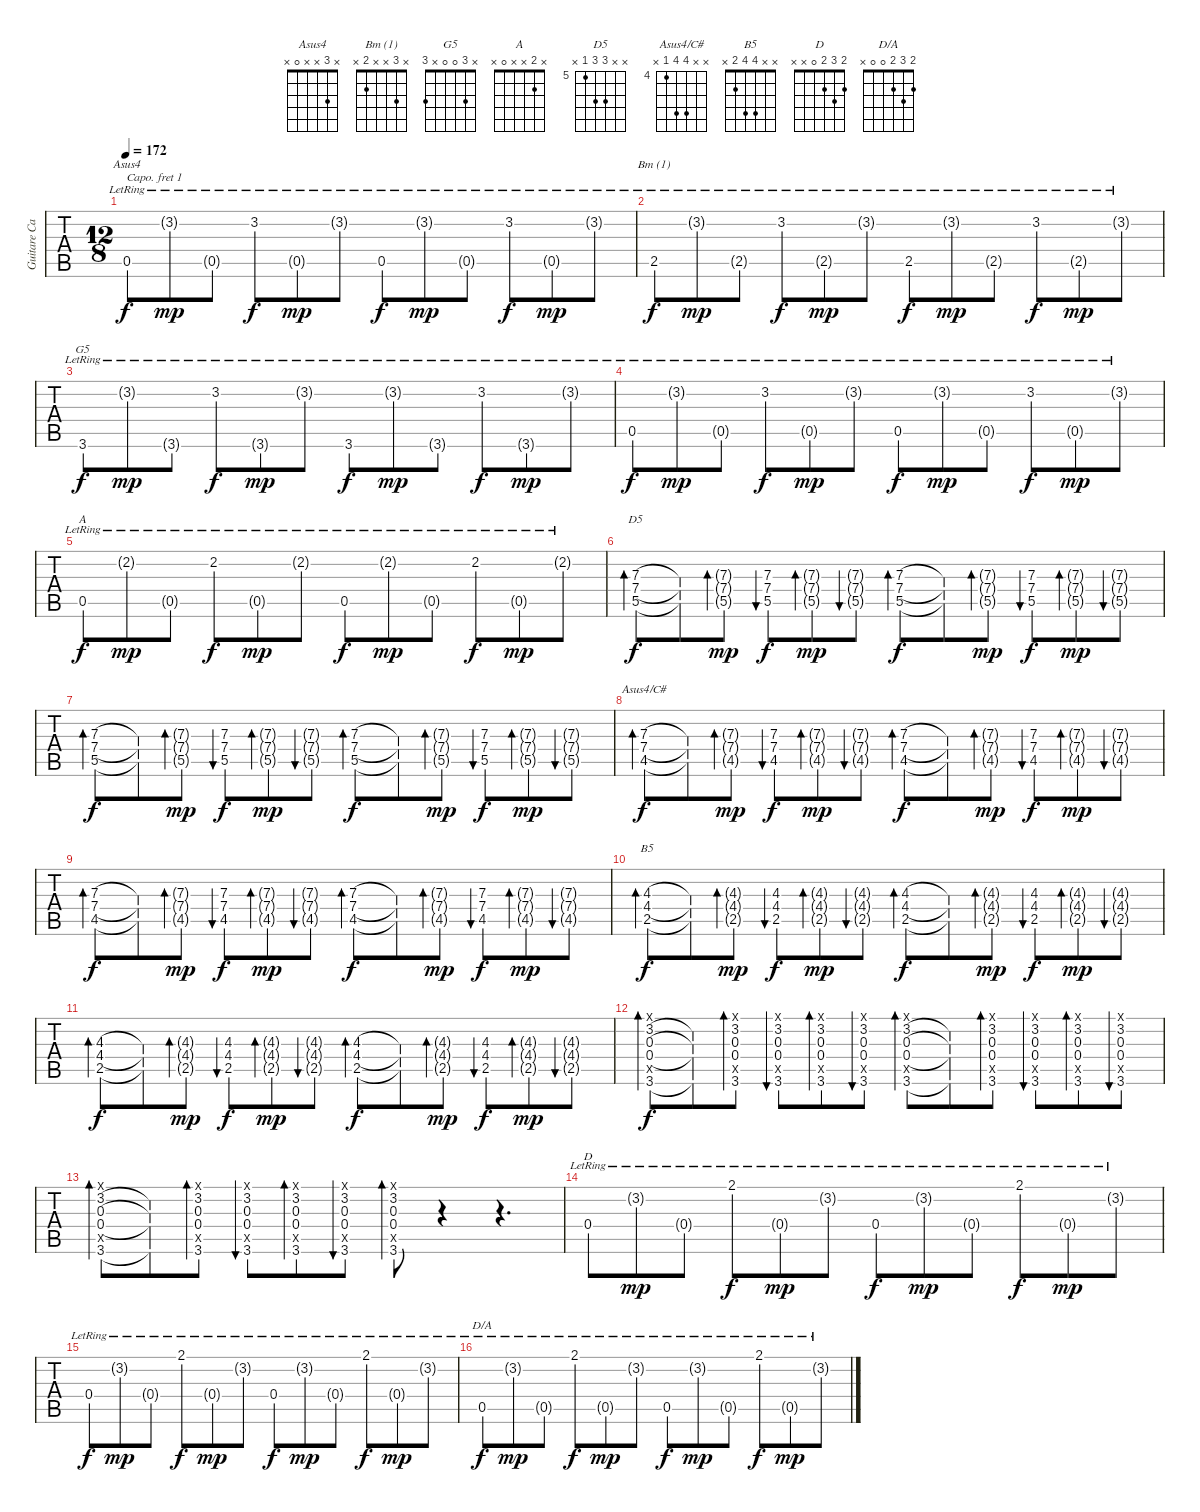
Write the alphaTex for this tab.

\track ("Guitare Capo 1" "Guitare Ca") {instrument acousticguitarsteel}
\staff {tabs}
\capo 1
\tuning (E4 B3 G3 D3 A2 E2) {hide}
\chord ("Asus4" x 3 x x 0 x)
\chord ("Bm (1)" x 3 x x 2 x)
\chord ("G5" x 3 0 0 x 3)
\chord ("A" x 2 x x 0 x)
\chord ("D5" x x 7 7 5 x) {firstfret 5}
\chord ("Asus4/C#" x x 7 7 4 x) {firstfret 4}
\chord ("B5" x x 4 4 2 x)
\chord ("D" 2 3 2 0 x x)
\chord ("D/A" 2 3 2 0 0 x)
\ts (12 8)
\tempo 172
\clef g2
\ks c
0.5{lr}.8{ch "Asus4" dy f} 3.2{g lr}.8{dy mp} 0.5{g lr}.8 3.2{lr}.8{dy f} 0.5{g lr}.8{dy mp} 3.2{g lr}.8 0.5{lr}.8{dy f} 3.2{g lr}.8{dy mp} 0.5{g lr}.8 3.2{lr}.8{dy f} 0.5{g lr}.8{dy mp} 3.2{g lr}.8 |
2.5{lr}.8{ch "Bm (1)" dy f} 3.2{g lr}.8{dy mp} 2.5{g lr}.8 3.2{lr}.8{dy f} 2.5{g lr}.8{dy mp} 3.2{g lr}.8 2.5{lr}.8{dy f} 3.2{g lr}.8{dy mp} 2.5{g lr}.8 3.2{lr}.8{dy f} 2.5{g lr}.8{dy mp} 3.2{g lr}.8 |
3.6{lr}.8{ch "G5" dy f} 3.2{g lr}.8{dy mp} 3.6{g lr}.8 3.2{lr}.8{dy f} 3.6{g lr}.8{dy mp} 3.2{g lr}.8 3.6{lr}.8{dy f} 3.2{g lr}.8{dy mp} 3.6{g lr}.8 3.2{lr}.8{dy f} 3.6{g lr}.8{dy mp} 3.2{g lr}.8 |
0.5{lr}.8{dy f} 3.2{g lr}.8{dy mp} 0.5{g lr}.8 3.2{lr}.8{dy f} 0.5{g lr}.8{dy mp} 3.2{g lr}.8 0.5{lr}.8{dy f} 3.2{g lr}.8{dy mp} 0.5{g lr}.8 3.2{lr}.8{dy f} 0.5{g lr}.8{dy mp} 3.2{g lr}.8 |
0.5{lr}.8{ch "A" dy f} 2.2{g lr}.8{dy mp} 0.5{g lr}.8 2.2{lr}.8{dy f} 0.5{g lr}.8{dy mp} 2.2{g lr}.8 0.5{lr}.8{dy f} 2.2{g lr}.8{dy mp} 0.5{g lr}.8 2.2{lr}.8{dy f} 0.5{g lr}.8{dy mp} 2.2{g lr}.8 |
(7.3 7.4 5.5).8{bd 60 ch "D5" dy f} (7.3{t} 7.4{t} 5.5{t}).8 (7.3{g} 7.4{g} 5.5{g}).8{bd 60 dy mp} (7.3 7.4 5.5).8{bu 60 dy f} (7.3{g} 7.4{g} 5.5{g}).8{bd 60 dy mp} (7.3{g} 7.4{g} 5.5{g}).8{bu 60} (7.3 7.4 5.5).8{bd 60 dy f} (7.3{t} 7.4{t} 5.5{t}).8 (7.3{g} 7.4{g} 5.5{g}).8{bd 60 dy mp} (7.3 7.4 5.5).8{bu 60 dy f} (7.3{g} 7.4{g} 5.5{g}).8{bd 60 dy mp} (7.3{g} 7.4{g} 5.5{g}).8{bu 60} |
(7.3 7.4 5.5).8{bd 60 dy f} (7.3{t} 7.4{t} 5.5{t}).8 (7.3{g} 7.4{g} 5.5{g}).8{bd 60 dy mp} (7.3 7.4 5.5).8{bu 60 dy f} (7.3{g} 7.4{g} 5.5{g}).8{bd 60 dy mp} (7.3{g} 7.4{g} 5.5{g}).8{bu 60} (7.3 7.4 5.5).8{bd 60 dy f} (7.3{t} 7.4{t} 5.5{t}).8 (7.3{g} 7.4{g} 5.5{g}).8{bd 60 dy mp} (7.3 7.4 5.5).8{bu 60 dy f} (7.3{g} 7.4{g} 5.5{g}).8{bd 60 dy mp} (7.3{g} 7.4{g} 5.5{g}).8{bu 60} |
(7.3 7.4 4.5).8{bd 60 ch "Asus4/C#" dy f} (7.3{t} 7.4{t} 4.5{t}).8 (7.3{g} 7.4{g} 4.5{g}).8{bd 60 dy mp} (7.3 7.4 4.5).8{bu 60 dy f} (7.3{g} 7.4{g} 4.5{g}).8{bd 60 dy mp} (7.3{g} 7.4{g} 4.5{g}).8{bu 60} (7.3 7.4 4.5).8{bd 60 dy f} (7.3{t} 7.4{t} 4.5{t}).8 (7.3{g} 7.4{g} 4.5{g}).8{bd 60 dy mp} (7.3 7.4 4.5).8{bu 60 dy f} (7.3{g} 7.4{g} 4.5{g}).8{bd 60 dy mp} (7.3{g} 7.4{g} 4.5{g}).8{bu 60} |
(7.3 7.4 4.5).8{bd 60 dy f} (7.3{t} 7.4{t} 4.5{t}).8 (7.3{g} 7.4{g} 4.5{g}).8{bd 60 dy mp} (7.3 7.4 4.5).8{bu 60 dy f} (7.3{g} 7.4{g} 4.5{g}).8{bd 60 dy mp} (7.3{g} 7.4{g} 4.5{g}).8{bu 60} (7.3 7.4 4.5).8{bd 60 dy f} (7.3{t} 7.4{t} 4.5{t}).8 (7.3{g} 7.4{g} 4.5{g}).8{bd 60 dy mp} (7.3 7.4 4.5).8{bu 60 dy f} (7.3{g} 7.4{g} 4.5{g}).8{bd 60 dy mp} (7.3{g} 7.4{g} 4.5{g}).8{bu 60} |
(4.3 4.4 2.5).8{bd 60 ch "B5" dy f} (4.3{t} 4.4{t} 2.5{t}).8 (4.3{g} 4.4{g} 2.5{g}).8{bd 60 dy mp} (4.3 4.4 2.5).8{bu 60 dy f} (4.3{g} 4.4{g} 2.5{g}).8{bd 60 dy mp} (4.3{g} 4.4{g} 2.5{g}).8{bu 60} (4.3 4.4 2.5).8{bd 60 dy f} (4.3{t} 4.4{t} 2.5{t}).8 (4.3{g} 4.4{g} 2.5{g}).8{bd 60 dy mp} (4.3 4.4 2.5).8{bu 60 dy f} (4.3{g} 4.4{g} 2.5{g}).8{bd 60 dy mp} (4.3{g} 4.4{g} 2.5{g}).8{bu 60} |
(4.3 4.4 2.5).8{bd 60 dy f} (4.3{t} 4.4{t} 2.5{t}).8 (4.3{g} 4.4{g} 2.5{g}).8{bd 60 dy mp} (4.3 4.4 2.5).8{bu 60 dy f} (4.3{g} 4.4{g} 2.5{g}).8{bd 60 dy mp} (4.3{g} 4.4{g} 2.5{g}).8{bu 60} (4.3 4.4 2.5).8{bd 60 dy f} (4.3{t} 4.4{t} 2.5{t}).8 (4.3{g} 4.4{g} 2.5{g}).8{bd 60 dy mp} (4.3 4.4 2.5).8{bu 60 dy f} (4.3{g} 4.4{g} 2.5{g}).8{bd 60 dy mp} (4.3{g} 4.4{g} 2.5{g}).8{bu 60} |
(0.1{x} 3.2 0.3 0.4 0.5{x} 3.6).8{bd 60 dy f} (3.2{t} 0.3{t} 0.4{t} 3.6{t}).8 (0.1{x} 3.2 0.3 0.4 0.5{x} 3.6).8{bd 60} (0.1{x} 3.2 0.3 0.4 0.5{x} 3.6).8{bu 60} (0.1{x} 3.2 0.3 0.4 0.5{x} 3.6).8{bd 60} (0.1{x} 3.2 0.3 0.4 0.5{x} 3.6).8{bu 60} (0.1{x} 3.2 0.3 0.4 0.5{x} 3.6).8{bd 60} (3.2{t} 0.3{t} 0.4{t} 3.6{t}).8 (0.1{x} 3.2 0.3 0.4 0.5{x} 3.6).8{bd 60} (0.1{x} 3.2 0.3 0.4 0.5{x} 3.6).8{bu 60} (0.1{x} 3.2 0.3 0.4 0.5{x} 3.6).8{bd 60} (0.1{x} 3.2 0.3 0.4 0.5{x} 3.6).8{bu 60} |
(0.1{x} 3.2 0.3 0.4 0.5{x} 3.6).8{bd 60} (3.2{t} 0.3{t} 0.4{t} 3.6{t}).8 (0.1{x} 3.2 0.3 0.4 0.5{x} 3.6).8{bd 60} (0.1{x} 3.2 0.3 0.4 0.5{x} 3.6).8{bu 60} (0.1{x} 3.2 0.3 0.4 0.5{x} 3.6).8{bd 60} (0.1{x} 3.2 0.3 0.4 0.5{x} 3.6).8{bu 60} (0.1{x} 3.2 0.3 0.4 0.5{x} 3.6).8{bd 60} r.4 r.4{d} |
0.4{lr}.8{ch "D"} 3.2{g lr}.8{dy mp} 0.4{g lr}.8 2.1{lr}.8{dy f} 0.4{g lr}.8{dy mp} 3.2{g lr}.8 0.4{lr}.8{dy f} 3.2{g lr}.8{dy mp} 0.4{g lr}.8 2.1{lr}.8{dy f} 0.4{g lr}.8{dy mp} 3.2{g lr}.8 |
0.4{lr}.8{dy f} 3.2{g lr}.8{dy mp} 0.4{g lr}.8 2.1{lr}.8{dy f} 0.4{g lr}.8{dy mp} 3.2{g lr}.8 0.4{lr}.8{dy f} 3.2{g lr}.8{dy mp} 0.4{g lr}.8 2.1{lr}.8{dy f} 0.4{g lr}.8{dy mp} 3.2{g lr}.8 |
0.5{lr}.8{ch "D/A" dy f} 3.2{g lr}.8{dy mp} 0.5{g lr}.8 2.1{lr}.8{dy f} 0.5{g lr}.8{dy mp} 3.2{g lr}.8 0.5{lr}.8{dy f} 3.2{g lr}.8{dy mp} 0.5{g lr}.8 2.1{lr}.8{dy f} 0.5{g lr}.8{dy mp} 3.2{g lr}.8
